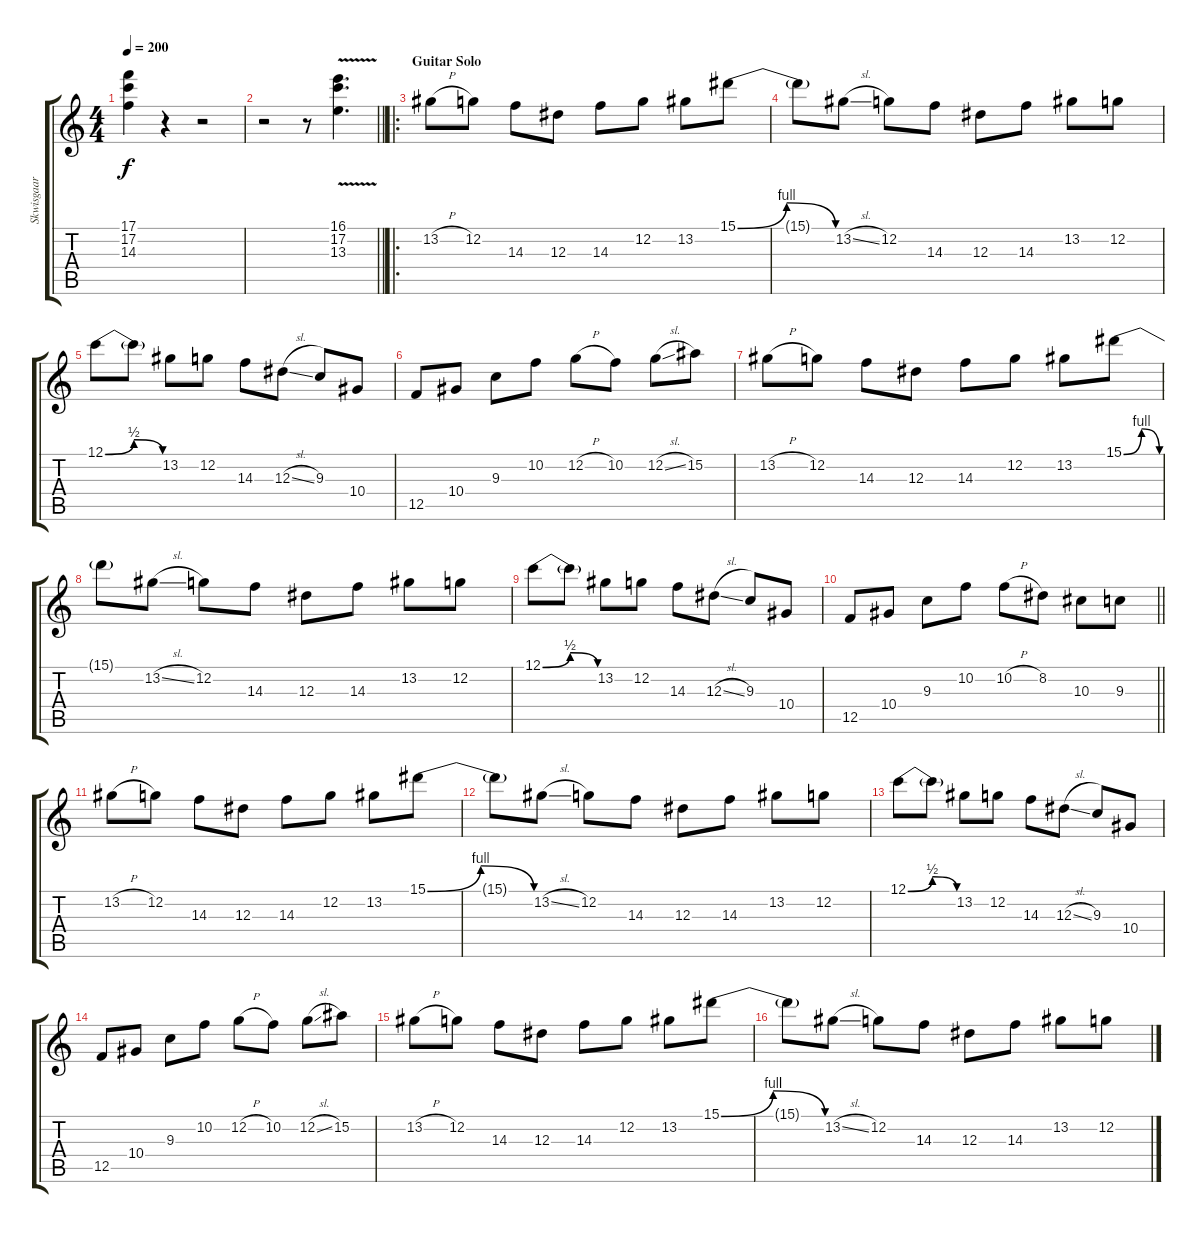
\track ("Skwisgaar Skwigelf (Solo Guitar 1)" "Skwisgaar ") {instrument overdrivenguitar}
\staff {score tabs}
\tuning (C4 G3 Eb3 Bb2 F2 C2) {hide}
\ts (4 4)
\tempo 200
\clef g2
\ks c
(17.1 17.2 14.3).4{dy f} r.4 r.2 |
\barLineRight lightlight
r.2 r.8 (16.1{v} 17.2{v} 13.3{v}).4{d} |
\ro
\section ("" "Guitar Solo")
13.2{h}.8{volume 13} 12.2.8 14.3.8 12.3.8 14.3.8 12.2.8 13.2.8 15.1{be (bendrelease 0 0 30 4 30 4 60 0)}.8 |
15.1{t}.8 13.2{sl}.8 12.2.8 14.3.8 12.3.8 14.3.8 13.2.8 12.2.8 |
12.1{be (bendrelease 0 0 30 2 30 2 60 0)}.8 12.1{t}.8 13.2.8 12.2.8 14.3.8 12.3{sl}.8 9.3.8 10.4.8 |
12.5.8 10.4.8 9.3.8 10.2.8 12.2{h}.8 10.2.8 12.2{sl}.8 15.2.8 |
13.2{h}.8{volume 13} 12.2.8 14.3.8 12.3.8 14.3.8 12.2.8 13.2.8 15.1{be (bendrelease 0 0 30 4 30 4 60 0)}.8 |
15.1{t}.8 13.2{sl}.8 12.2.8 14.3.8 12.3.8 14.3.8 13.2.8 12.2.8 |
12.1{be (bendrelease 0 0 30 2 30 2 60 0)}.8 12.1{t}.8 13.2.8 12.2.8 14.3.8 12.3{sl}.8 9.3.8 10.4.8 |
\barLineRight lightlight
12.5.8 10.4.8 9.3.8 10.2.8 10.2{h}.8 8.2.8 10.3.8 9.3.8 |
13.2{h}.8{volume 13} 12.2.8 14.3.8 12.3.8 14.3.8 12.2.8 13.2.8 15.1{be (bendrelease 0 0 30 4 30 4 60 0)}.8 |
15.1{t}.8 13.2{sl}.8 12.2.8 14.3.8 12.3.8 14.3.8 13.2.8 12.2.8 |
12.1{be (bendrelease 0 0 30 2 30 2 60 0)}.8 12.1{t}.8 13.2.8 12.2.8 14.3.8 12.3{sl}.8 9.3.8 10.4.8 |
12.5.8 10.4.8 9.3.8 10.2.8 12.2{h}.8 10.2.8 12.2{sl}.8 15.2.8 |
13.2{h}.8{volume 13} 12.2.8 14.3.8 12.3.8 14.3.8 12.2.8 13.2.8 15.1{be (bendrelease 0 0 30 4 30 4 60 0)}.8 |
15.1{t}.8 13.2{sl}.8 12.2.8 14.3.8 12.3.8 14.3.8 13.2.8 12.2.8
